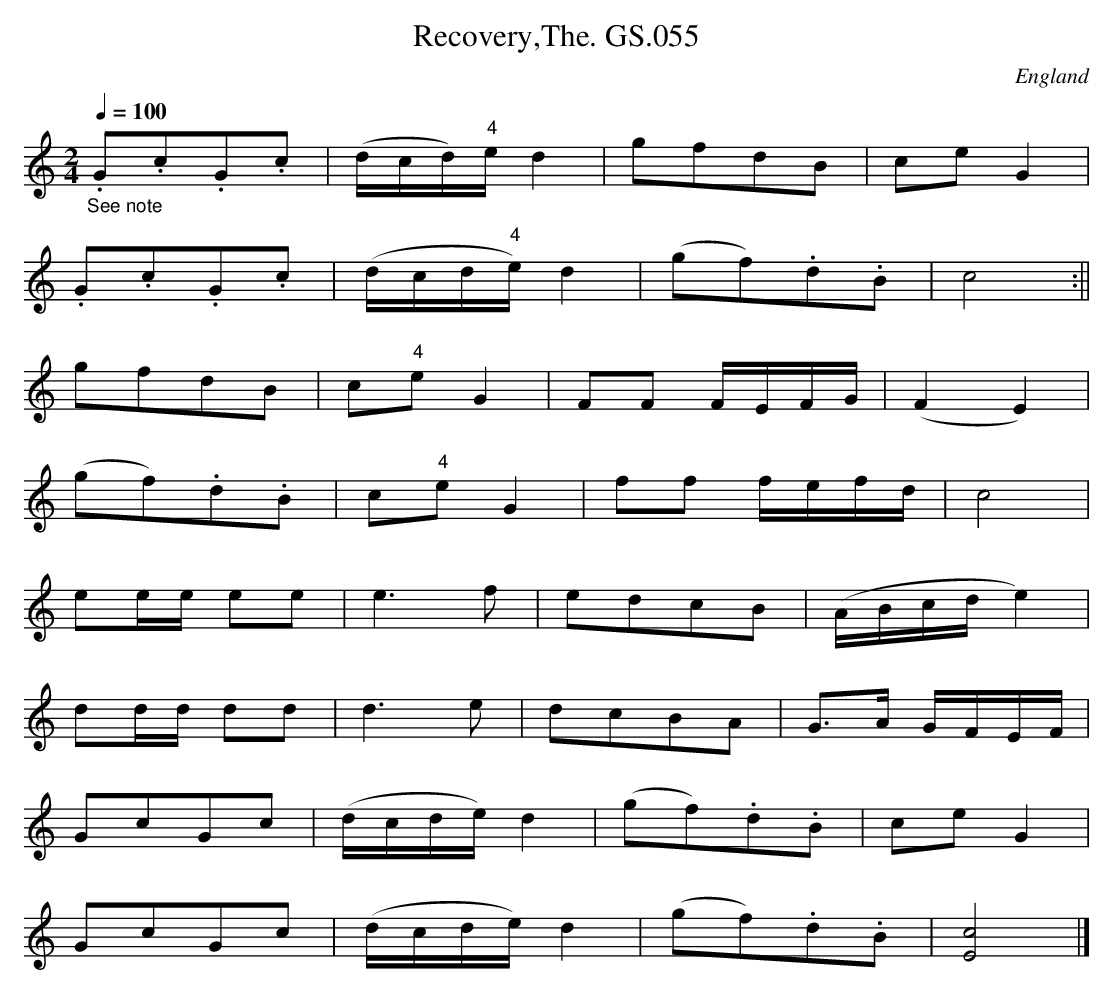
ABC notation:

X:1
T:Recovery,The. GS.055
M:2/4
L:1/8
Q:1/4=100
O:England
K:C major
"_See note".G.c.G.c | (d/2c/2d/2)"4"e/2 d2 | gfdB | ce G2 |!
.G.c.G.c | (d/2c/2d/2"4"e/2) d2 | (gf).d.B | c4 :||!
gfdB | c"4"e G2 | FF F/2E/2F/2G/2 | (F2E2) |!
(gf).d.B | c"4"e G2  | ff f/2e/2f/2d/2 | c4 |!
ee/2e/2 ee |">" e3 f | edcB | (A/2B/2c/2d/2 e2) |!
dd/2d/2 dd | d3 e | dcBA | G>A G/2F/2E/2F/2 |!
GcGc | (d/c/d/e/) d2 | (gf).d.B | ceG2 |!
GcGc | (d/c/d/e/)d2 | (gf).d.B| [E4c4] |]
